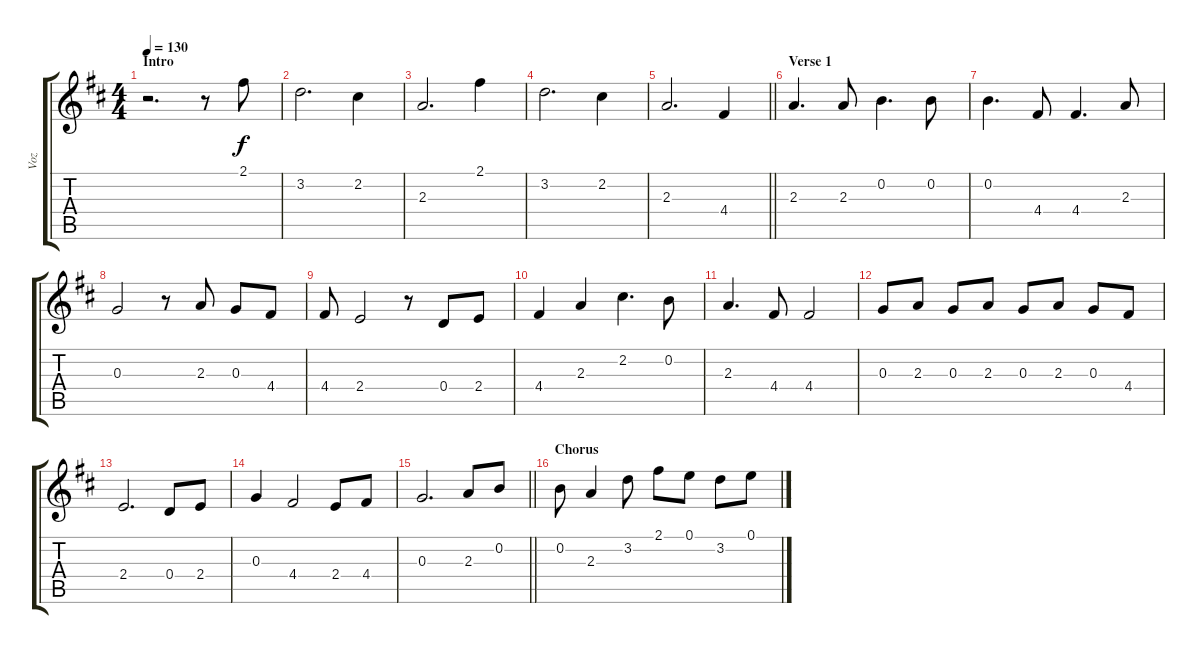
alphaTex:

\track ("Voz" "Voz") {instrument electricguitarjazz}
\staff {score tabs}
\tuning (E4 B3 G3 D3 A2 E2) {hide}
\ts (4 4)
\section ("" "Intro")
\tempo 130
\clef g2
\ks d
r.2{d dy f instrument electricguitarjazz} r.8 2.1.8 |
3.2.2{d} 2.2.4 |
2.3.2{d} 2.1.4 |
3.2.2{d} 2.2.4 |
\barLineRight lightlight
2.3.2{d} 4.4.4 |
\section ("" "Verse 1")
2.3.4{d} 2.3.8 0.2.4{d} 0.2.8 |
0.2.4{d} 4.4.8 4.4.4{d} 2.3.8 |
0.3.2 r.8 2.3.8 0.3.8 4.4.8 |
4.4.8 2.4.2 r.8 0.4.8 2.4.8 |
4.4.4 2.3.4 2.2.4{d} 0.2.8 |
2.3.4{d} 4.4.8 4.4.2 |
0.3.8 2.3.8 0.3.8 2.3.8 0.3.8 2.3.8 0.3.8 4.4.8 |
2.4.2{d} 0.4.8 2.4.8 |
0.3.4 4.4.2 2.4.8 4.4.8 |
\barLineRight lightlight
0.3.2{d} 2.3.8 0.2.8 |
\section ("" "Chorus")
0.2.8 2.3.4 3.2.8 2.1.8 0.1.8 3.2.8 0.1.8
